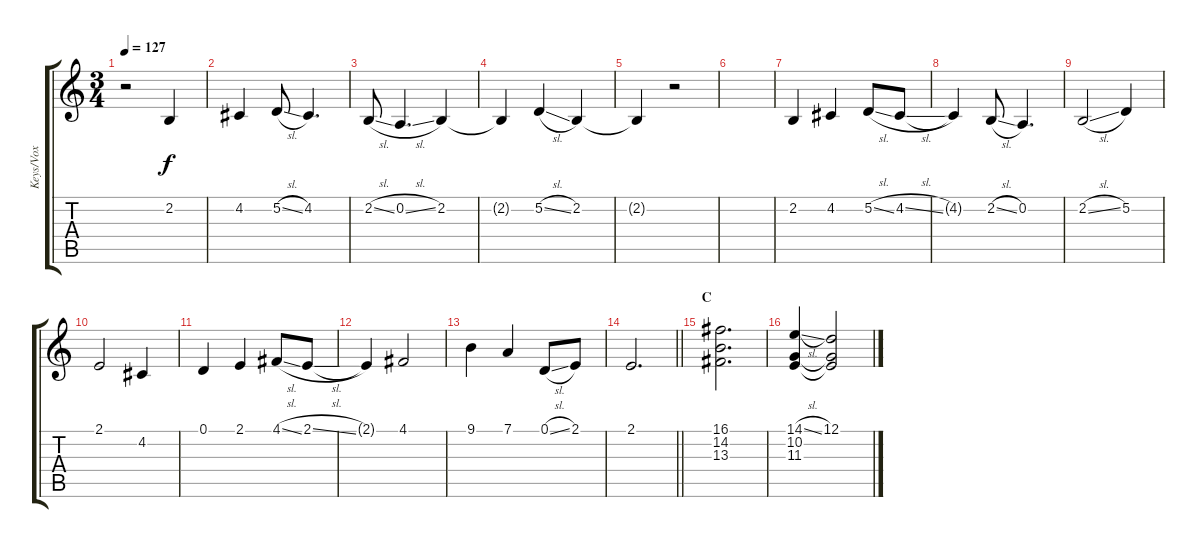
\track ("Keys/Vox" "Keys/Vox") {instrument lead2sawtooth}
\staff {score tabs}
\tuning (D4 A3 F3 C3 G2 C2) {hide}
\ts (3 4)
\tempo 127
\clef g2
\ks c
r.2{dy f} 2.2.4 |
4.2.4 5.2{sl}.8 4.2.4{d} |
2.2{sl}.8 0.2{sl}.4{d} 2.2.4 |
2.2{t}.4 5.2{sl}.4 2.2.4 |
2.2{t}.4 r.2 |
|
2.2.4 4.2.4 5.2{sl}.8 4.2{sl}.8 |
4.2{t}.4 2.2{sl}.8 0.2.4{d} |
2.2{sl}.2 5.2.4 |
2.1.2 4.2.4 |
0.1.4 2.1.4 4.1{sl}.8 2.1{sl}.8 |
2.1{t}.4 4.1.2 |
9.1.4 7.1.4 0.1{sl}.8 2.1.8 |
\barLineRight lightlight
2.1.2{d} |
\section ("" "C")
(16.1 14.2 13.3).2{d instrument pad6metallic} |
(14.1{sl} 10.2 11.3).4 (12.1 10.2{t} 11.3{t}).2
